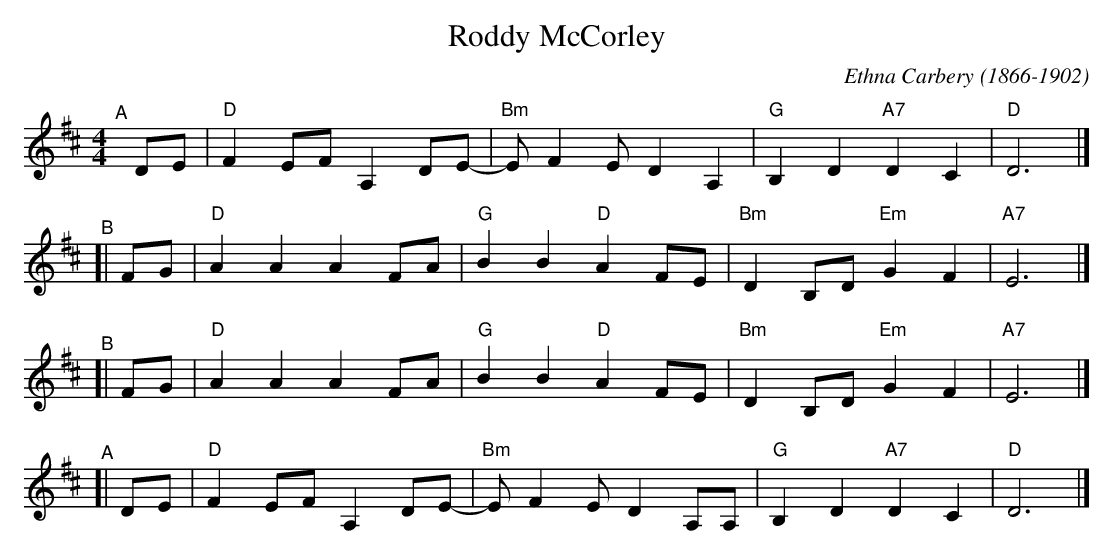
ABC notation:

X:1
T: Roddy McCorley
C: Ethna Carbery (1866-1902)
M: 4/4
L: 1/8
K: D
"^A"[|]DE | "D"F2EF A,2DE-| "Bm"EF2E D2A,2  |  "G"B,2D2 "A7"D2C2 | "D"D6 |]
"^B"[| FG | "D"A2A2 A2 FA | "G"B2B2 "D"A2FE | "Bm"D2B,D "Em"G2F2 |"A7"E6 |]
"^B"[| FG | "D"A2A2 A2FA  | "G"B2B2 "D"A2FE | "Bm"D2B,D "Em"G2F2 |"A7"E6 |]
"^A"[| DE | "D"F2EF A,2DE-| "Bm"EF2E D2A,A, | "G"B,2D2  "A7"D2C2 | "D"D6 |]
